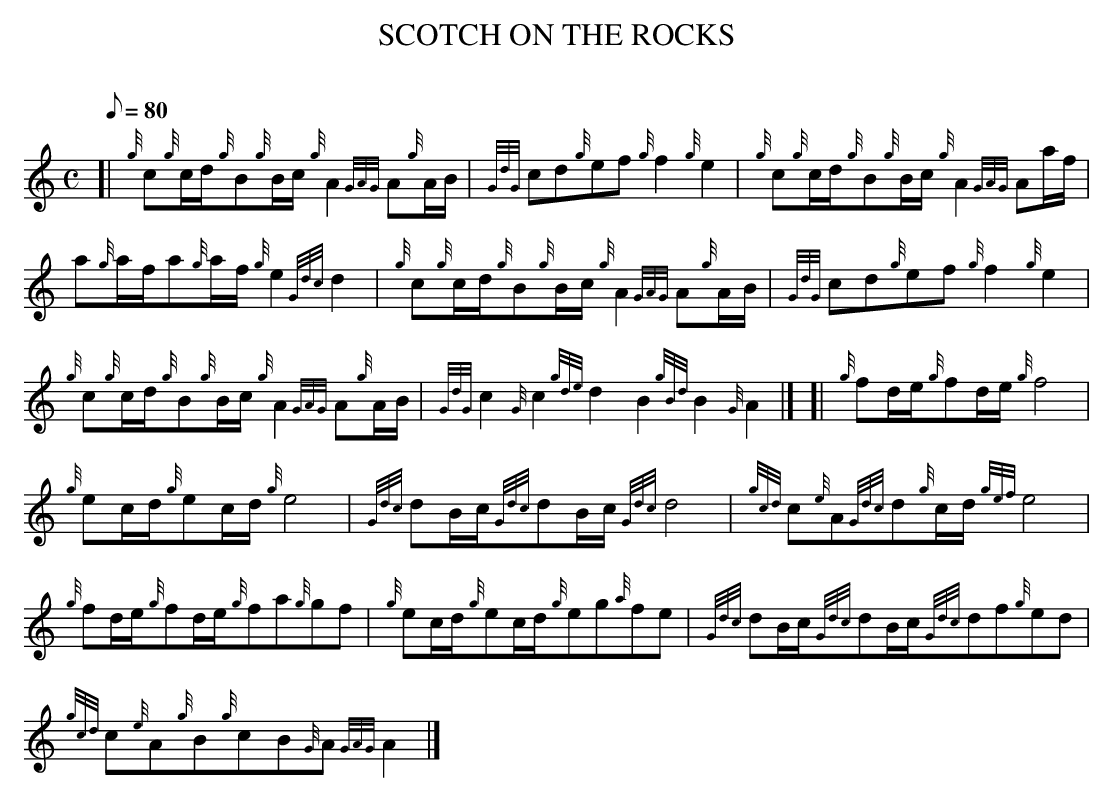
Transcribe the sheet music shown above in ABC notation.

X:1
T:SCOTCH ON THE ROCKS
M:C
L:1/8
Q:80
C:
K:HP
[| {g}c{g}c/2d/2{g}B{g}B/2c/2{g}A2{GAG}A{g}A/2B/2|
{GdG}cd{g}ef{g}f2{g}e2|
{g}c{g}c/2d/2{g}B{g}B/2c/2{g}A2{GAG}Aa/2f/2|  !
a{g}a/2f/2a{g}a/2f/2{g}e2{Gdc}d2|
{g}c{g}c/2d/2{g}B{g}B/2c/2{g}A2{GAG}A{g}A/2B/2|
{GdG}cd{g}ef{g}f2{g}e2|  !
{g}c{g}c/2d/2{g}B{g}B/2c/2{g}A2{GAG}A{g}A/2B/2|
{GdG}c2{G}c2{gde}d2B2{gBd}B2{G}A2|] [|
{g}fd/2e/2{g}fd/2e/2{g}f4|  !
{g}ec/2d/2{g}ec/2d/2{g}e4|
{Gdc}dB/2c/2{Gdc}dB/2c/2{Gdc}d4|
{gcd}c{e}A{Gdc}d{g}c/2d/2{gef}e4|  !
{g}fd/2e/2{g}fd/2e/2{g}fa{g}gf|
{g}ec/2d/2{g}ec/2d/2{g}eg{a}fe|
{Gdc}dB/2c/2{Gdc}dB/2c/2{Gdc}df{g}ed|  !
{gcd}c{e}A{g}B{g}cB{G}A{GAG}A2|]
